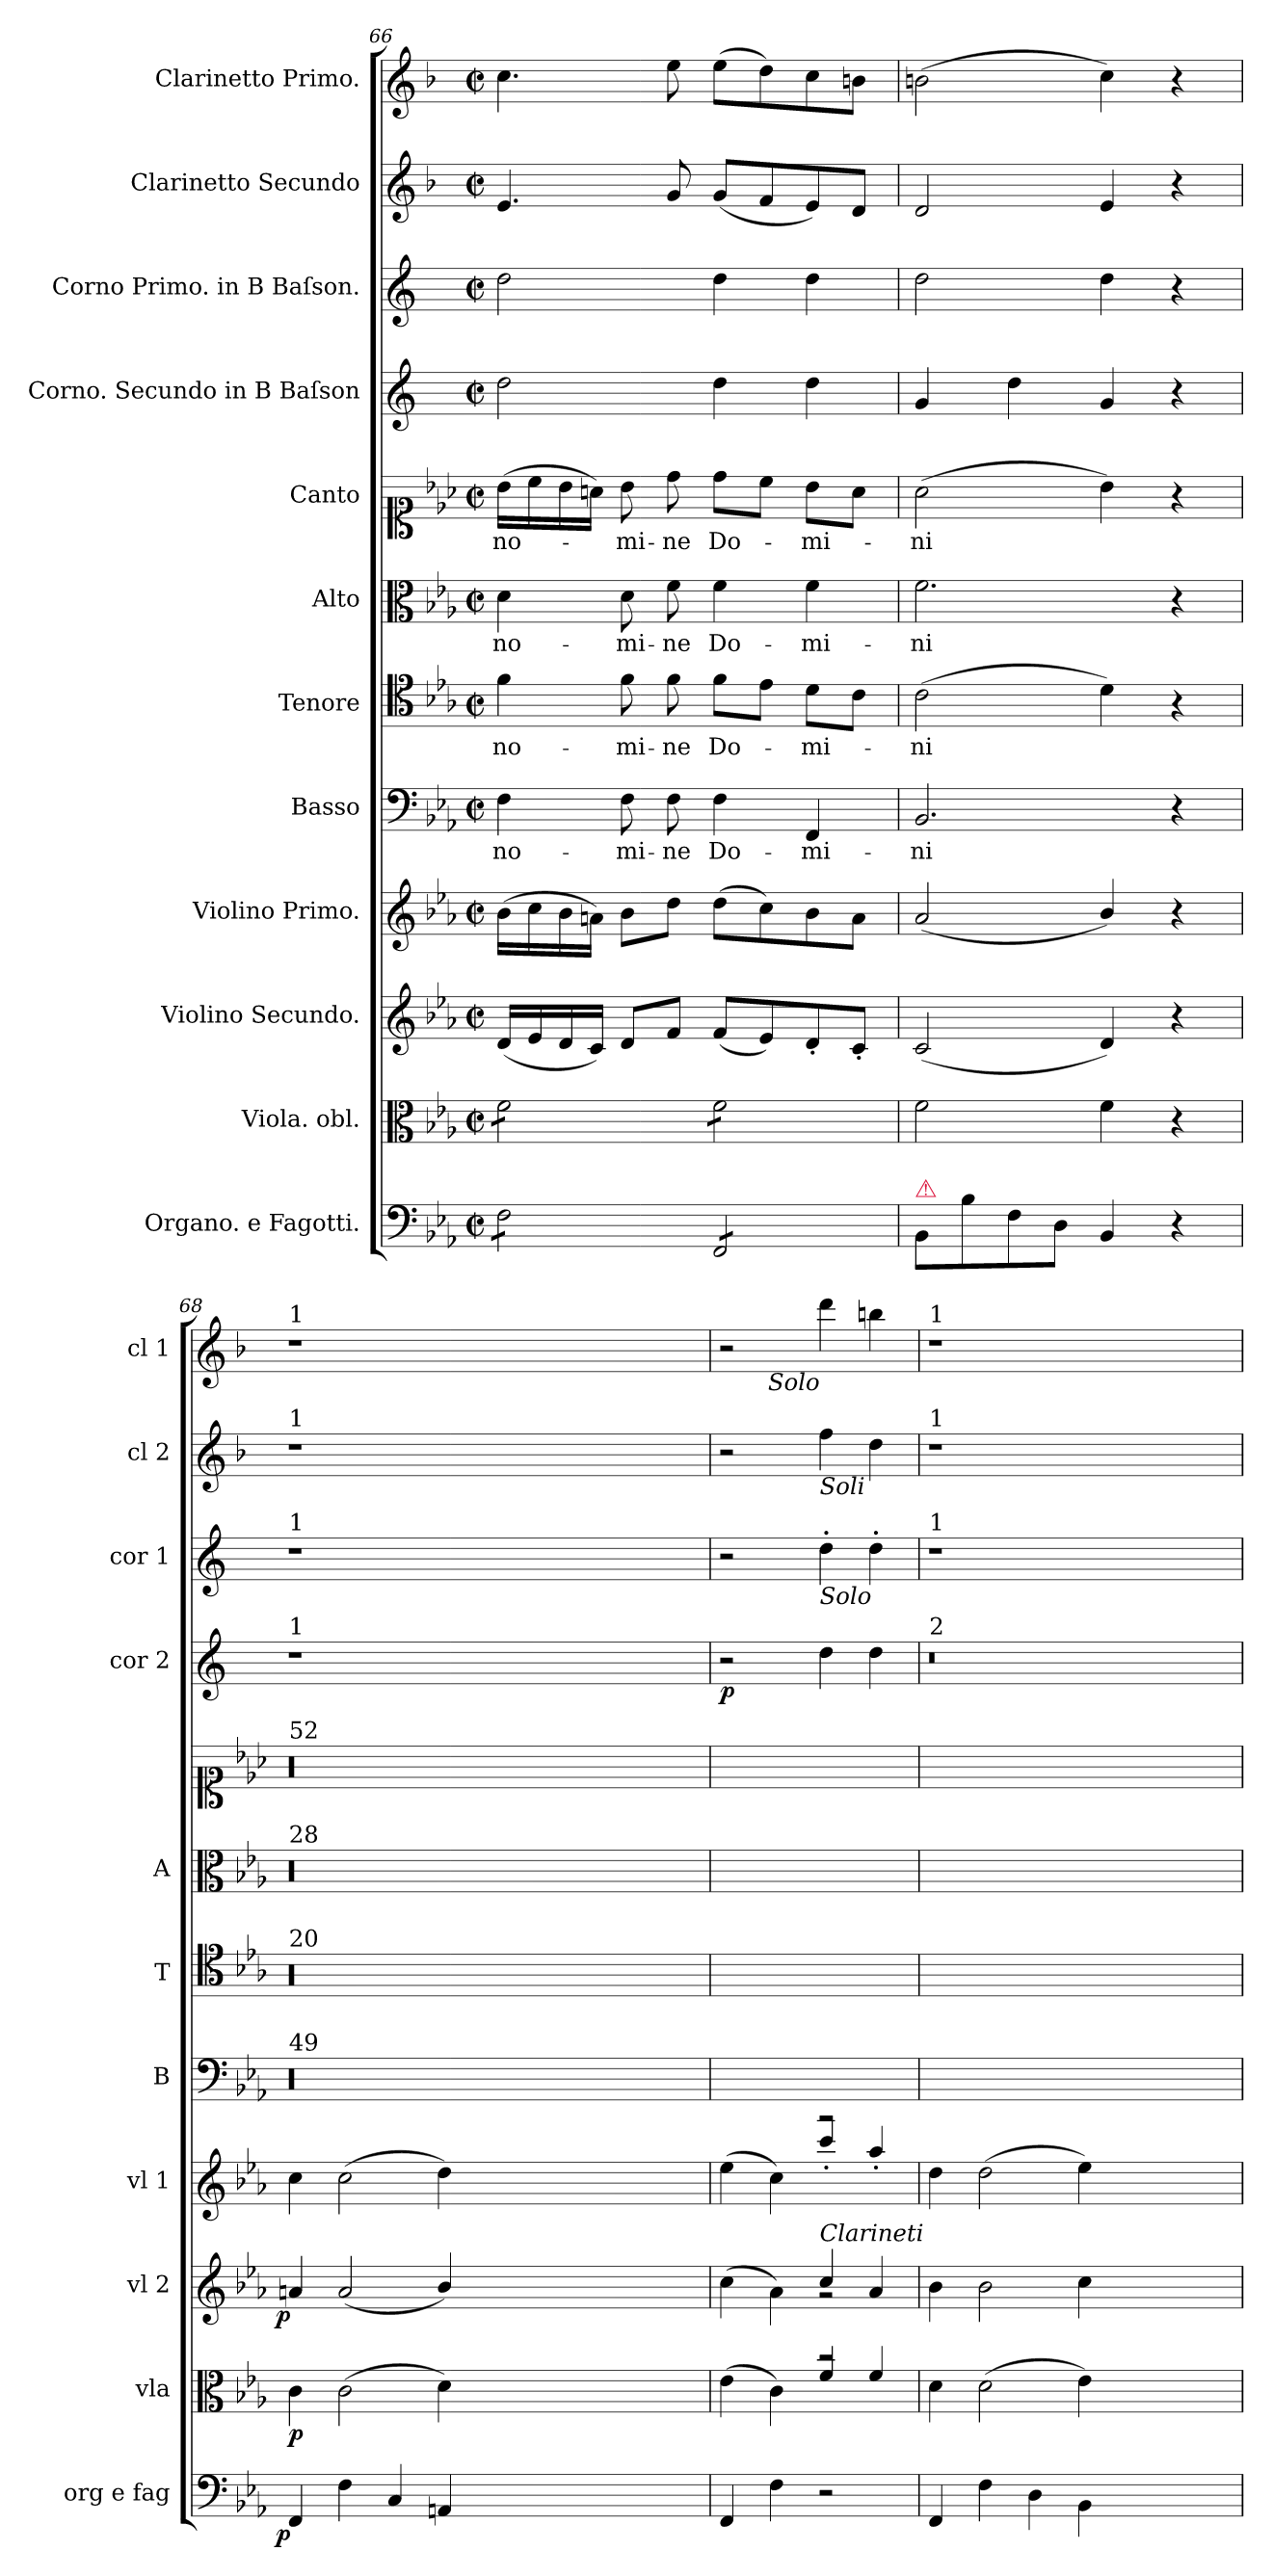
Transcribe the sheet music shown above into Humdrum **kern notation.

**kern	**dynam	**kern	**dynam	**kern	**dynam	**kern	**dynam	**kern	**text	**kern	**text	**kern	**text	**kern	**text	**kern	**dynam	**kern	**kern	**kern
*part12	*part12	*part11	*part11	*part10	*part10	*part9	*part9	*part8	*part8	*part7	*part7	*part6	*part6	*part5	*part5	*part4	*part4	*part3	*part2	*part1
*staff12	*staff12	*staff11	*staff11	*staff10	*staff10	*staff9	*staff9	*staff8	*staff8	*staff7	*staff7	*staff6	*staff6	*staff5	*staff5	*staff4	*staff4	*staff3	*staff2	*staff1
*I"Organo. e Fagotti.	*	*I"Viola. obl.	*	*I"Violino Secundo.	*	*I"Violino Primo.	*	*I"Basso	*	*I"Tenore	*	*I"Alto	*	*I"Canto	*	*I"Corno. Secundo in B Baſson	*	*I"Corno Primo. in B Baſson.	*I"Clarinetto Secundo	*I"Clarinetto Primo.
*I'org e fag	*	*I'vla	*	*I'vl 2	*	*I'vl 1	*	*I'B	*	*I'T	*	*I'A	*	*	*	*I'cor 2	*	*I'cor 1	*I'cl 2	*I'cl 1
*clefF4	*	*clefC3	*	*clefG2	*	*clefG2	*	*clefF4	*	*clefC4	*	*clefC3	*	*clefC1	*	*clefG2	*	*clefG2	*clefG2	*clefG2
*	*	*	*	*	*	*	*	*	*	*	*	*	*	*	*	*ITrd-2c-3	*	*ITrd-2c-3	*ITrd1c2	*ITrd1c2
*k[b-e-a-]	*	*k[b-e-a-]	*	*k[b-e-a-]	*	*k[b-e-a-]	*	*k[b-e-a-]	*	*k[b-e-a-]	*	*k[b-e-a-]	*	*k[b-e-a-]	*	*k[b-e-a-]	*	*k[b-e-a-]	*k[b-e-a-]	*k[b-e-a-]
*E-:	*	*E-:	*	*E-:	*	*E-:	*	*E-:	*	*E-:	*	*E-:	*	*E-:	*	*	*	*	*E-:	*E-:
*M2/2	*	*M2/2	*	*M2/2	*	*M2/2	*	*M2/2	*	*M2/2	*	*M2/2	*	*M2/2	*	*M2/2	*	*M2/2	*M2/2	*M2/2
*met(c|)	*	*met(c|)	*	*met(c|)	*	*met(c|)	*	*met(c|)	*	*met(c|)	*	*met(c|)	*	*met(c|)	*	*met(c|)	*	*met(c|)	*met(c|)	*met(c|)
=66	=66	=66	=66	=66	=66	=66	=66	=66	=66	=66	=66	=66	=66	=66	=66	=66	=66	=66	=66	=66
*tremolo	*	*	*	*	*	*	*	*	*	*	*	*	*	*	*	*	*	*	*	*
*	*	*tremolo	*	*	*	*	*	*	*	*	*	*	*	*	*	*	*	*	*	*
8F\L	.	8f\L	.	(16d/LL	.	(16b-\LL	.	4F\	no-	4f\	no-	4d\	no-	(16b-\LL	no-	2ff\	.	2ff\	4.d/	4.b-\
.	.	.	.	16e-/	.	16cc\	.	.	.	.	.	.	.	16cc\	.	.	.	.	.	.
8F\	.	8f\	.	16d/	.	16b-\	.	.	.	.	.	.	.	16b-\	.	.	.	.	.	.
.	.	.	.	16c/JJ)	.	16an\JJ)	.	.	.	.	.	.	.	16an\JJ)	.	.	.	.	.	.
8F\	.	8f\	.	8d/L	.	8b-\L	.	8F\	-mi-	8f\	-mi-	8d\	-mi-	8b-\	-mi-	.	.	.	.	.
8F\J	.	8f\J	.	8f/J	.	8dd\J	.	8F\	-ne	8f\	-ne	8f\	-ne	8dd\	-ne	.	.	.	8f/	8dd\
8FF/L	.	8f\L	.	(8f/L	.	(8dd\L	.	4F\	Do-	8f\L	Do-	4f\	Do-	8dd\L	Do-	4ff\	.	4ff\	(8f/L	(8dd\L
8FF/	.	8f\	.	8e-/)	.	8cc\)	.	.	.	8e-\J	.	.	.	8cc\J	.	.	.	.	8e-/	8cc\)
8FF/	.	8f\	.	8d'/	.	8b-\	.	4FF/	-mi-	8d\L	-mi-	4f\	-mi-	8b-\L	-mi-	4ff\	.	4ff\	8d/)	8b-\
8FF/J	.	8f\J	.	8c'/J	.	8a\J	.	.	.	8c\J	.	.	.	8a\J	.	.	.	.	8c/J	8an\J
*	*	*Xtremolo	*	*	*	*	*	*	*	*	*	*	*	*	*	*	*	*	*	*
*Xtremolo	*	*	*	*	*	*	*	*	*	*	*	*	*	*	*	*	*	*	*	*
=67	=67	=67	=67	=67	=67	=67	=67	=67	=67	=67	=67	=67	=67	=67	=67	=67	=67	=67	=67	=67
!LO:TX:a:color=crimson:t=⚠	!	!	!	!	!	!	!	!	!	!	!	!	!	!	!	!	!	!	!	!
8BB-/L	.	2f\	.	(2c/	.	(2a-/	.	2.BB-/	-ni	(2c\	-ni	2.f\	-ni	(2a-\	-ni	4b-/	.	2ff\	2c/	(2an\
8B-\	.	.	.	.	.	.	.	.	.	.	.	.	.	.	.	.	.	.	.	.
8F\	.	.	.	.	.	.	.	.	.	.	.	.	.	.	.	4ff\	.	.	.	.
8D\J	.	.	.	.	.	.	.	.	.	.	.	.	.	.	.	.	.	.	.	.
4BB-/	.	4f\	.	4d/)	.	4b-/)	.	.	.	4d\)	.	.	.	4b-\)	.	4b-/	.	4ff\	4d/	4b-\)
4r	.	4r	.	4r	.	4r	.	4r	.	4r	.	4r	.	4r	.	4r	.	4r	4r	4r
=68	=68	=68	=68	=68	=68	=68	=68	=68	=68	=68	=68	=68	=68	=68	=68	=68	=68	=68	=68	=68
!	!	!	!	!	!	!	!	!	!	!	!	!	!	!	!	!	!	!	!	!LO:TX:a:t=1
!	!	!	!	!	!	!	!	!	!	!	!	!	!	!	!	!	!	!	!LO:TX:a:t=1	!
!	!	!	!	!	!	!	!	!	!	!	!	!	!	!	!	!	!	!LO:TX:a:t=1	!	!
!	!	!	!	!	!	!	!	!	!	!	!	!	!	!	!	!LO:TX:a:t=1	!	!	!	!
!	!	!	!	!	!	!	!	!	!	!	!	!	!	!LO:TX:a:t=52	!	!	!	!	!	!
!	!	!	!	!	!	!	!	!	!	!	!	!LO:TX:a:t=28	!	!	!	!	!	!	!	!
!	!	!	!	!	!	!	!	!	!	!LO:TX:a:t=20	!	!	!	!	!	!	!	!	!	!
!	!	!	!	!	!	!	!	!LO:TX:a:t=49	!	!	!	!	!	!	!	!	!	!	!	!
!	!LO:DY:rj	!	!	!	!LO:DY:rj	!	!	!	!	!	!	!	!	!	!	!	!	!	!	!
4FF/	p	4c\	p	4an/	p	4cc\	piano	00r	.	00r	.	00r	.	00r	.	1r	.	1r	1r	1r
4F\	.	(2c\	.	(2a/	.	(2cc\	.	.	.	.	.	.	.	.	.	.	.	.	.	.
4C/	.	.	.	.	.	.	.	.	.	.	.	.	.	.	.	.	.	.	.	.
4AAn/	.	4d\)	.	4b-/)	.	4dd\)	.	.	.	.	.	.	.	.	.	.	.	.	.	.
0.ryy	.	0.ryy	.	0.ryy	.	0.ryy	.	.	.	.	.	.	.	.	.	0.ryy	.	0.ryy	0.ryy	0.ryy
=69	=69	=69	=69	=69	=69	=69	=69	=69	=69	=69	=69	=69	=69	=69	=69	=69	=69	=69	=69	=69
*	*	*^	*	*^	*	*^	*	*	*	*	*	*	*	*	*	*	*	*	*	*
4FF/	.	(4e-\	2ryy	.	(4cc\	2cc\yy	.	(4ee-\	2ee-\yy	.	1ryy	.	1ryy	.	1ryy	.	1ryy	.	2r	p	2r	2r	2r
4F\	.	4c\)	.	.	4a-\)	.	.	4cc\)	.	.	.	.	.	.	.	.	.	.	.	.	.	.	.
!	!	!	!	!	!	!	!	!	!	!	!	!	!	!	!	!	!	!	!	!	!	!	!LO:TX:b:i:rj:t=Solo
!	!	!	!	!	!	!	!	!	!	!	!	!	!	!	!	!	!	!	!	!	!	!LO:TX:b:i:t=Soli	!
!	!	!	!	!	!	!	!	!	!	!	!	!	!	!	!	!	!	!	!	!	!LO:TX:b:i:t=Solo	!	!
!	!	!	!	!	!LO:TX:a:i:t=Clarineti	!	!	!	!	!	!	!	!	!	!	!	!	!	!	!	!	!	!
2r	.	2r	4f!/	.	2rg	4cc!/	.	2r	4ccc'!/	.	.	.	.	.	.	.	.	.	4ff\	.	4ff'\	4ee-\	4ccc\
.	.	.	4f!/	.	.	4a-!/	.	.	4aa-'!/	.	.	.	.	.	.	.	.	.	4ff\	.	4ff'\	4cc\	4aan\
=70	=70	=70	=70	=70	=70	=70	=70	=70	=70	=70	=70	=70	=70	=70	=70	=70	=70	=70	=70	=70	=70	=70	=70
!	!	!	!	!	!	!	!	!	!	!	!	!	!	!	!	!	!	!	!	!	!	!	!LO:TX:a:t=1
!	!	!	!	!	!	!	!	!	!	!	!	!	!	!	!	!	!	!	!	!	!	!LO:TX:a:t=1	!
!	!	!	!	!	!	!	!	!	!	!	!	!	!	!	!	!	!	!	!	!	!LO:TX:a:t=1	!	!
!	!	!	!	!	!	!	!	!	!	!	!	!	!	!	!	!	!	!	!LO:TX:a:t=2	!	!	!	!
*	*	*v	*v	*	*	*	*	*v	*v	*	*	*	*	*	*	*	*	*	*	*	*	*	*
*	*	*	*	*v	*v	*	*	*	*	*	*	*	*	*	*	*	*	*	*	*	*
4FF/	.	4d\	.	4b-\	.	4dd\	.	0ryy	.	0ryy	.	0ryy	.	0ryy	.	0r	.	1r	1r	1r
4F\	.	(2d\	.	2b-\	.	(2dd\	.	.	.	.	.	.	.	.	.	.	.	.	.	.
4D\	.	.	.	.	.	.	.	.	.	.	.	.	.	.	.	.	.	.	.	.
4BB-\	.	4e-\)	.	4cc\	.	4ee-\)	.	.	.	.	.	.	.	.	.	.	.	.	.	.
1ryy	.	1ryy	.	1ryy	.	1ryy	.	.	.	.	.	.	.	.	.	.	.	1ryy	1ryy	1ryy
=	=	=	=	=	=	=	=	=	=	=	=	=	=	=	=	=	=	=	=	=
*-	*-	*-	*-	*-	*-	*-	*-	*-	*-	*-	*-	*-	*-	*-	*-	*-	*-	*-	*-	*-
